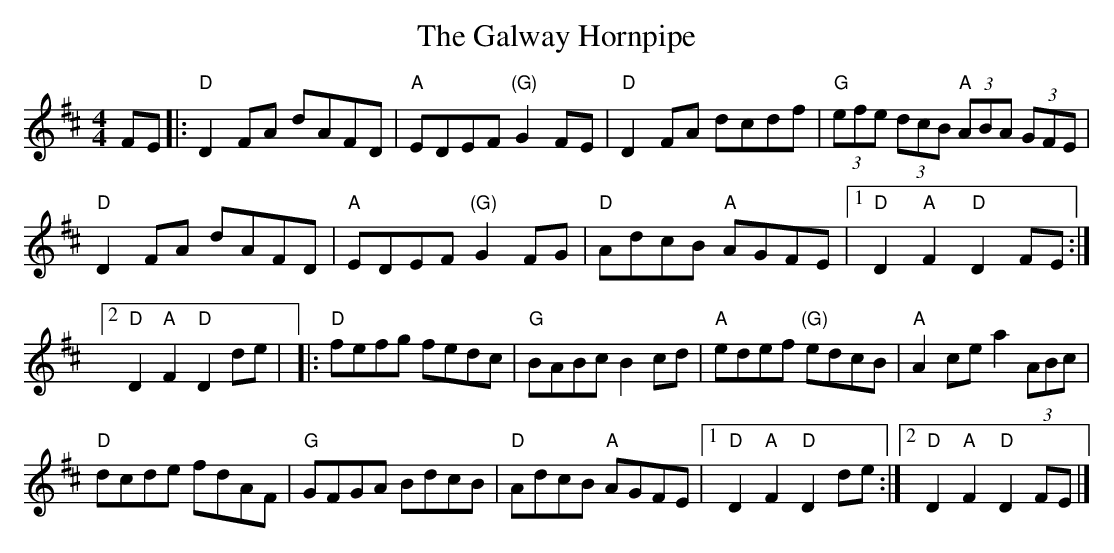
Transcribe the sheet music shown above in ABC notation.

X:1
T:The Galway Hornpipe
M:4/4
K:D
FE|:"D"D2FA dAFD|"A"EDEF "(G)"G2FE| "D"D2FA dcdf|"G"(3efe (3dcB "A"(3ABA (3GFE|
"D"D2FA dAFD|"A"EDEF "(G)"G2FG| "D"AdcB "A"AGFE|1"D"D2"A"F2 "D"D2FE:|2"D"D2"A"F2 "D"D2de|
|:"D"fefg fedc|"G"BABc B2cd|"A"edef "(G)"edcB|"A"A2 ce a2 (3ABc|!
"D"dcde fdAF|"G"GFGA BdcB|"D"AdcB "A"AGFE|1"D"D2"A"F2 "D"D2de:|2"D"D2"A"F2 "D"D2FE|]!
